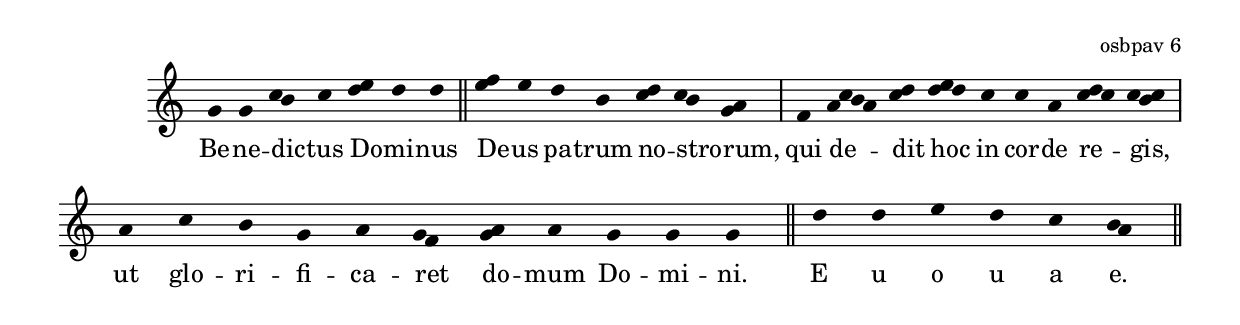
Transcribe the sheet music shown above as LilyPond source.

\version "2.19.32"

\include "../lib/synopsis.ily"

\score {
  \transpose c c' {
    \plainchant
    g4 g \melisma { c' b } c' \melisma { d' e' } d' d' \bar "||"
    \melisma { e' f' } e' d' b \melisma { c' d' } \melisma { c' b } \melisma { g a } \bar "|"
    f \melisma { a c' b a } \melisma { c' d' } \melisma { d' e' d' } c' c' a \melisma { c' d' c' } \melisma { c' b c' } \bar "|"
    a c' b g a \melisma { g f } \melisma { g a } a g g g \bar "||"
    d' d' e' d' c' \melisma { b a } \bar "||"
  }
  \addlyrics {
    Be -- ne -- dic -- tus Do -- mi -- nus
    De -- us pa -- trum no -- stro -- rum,
    qui de -- dit hoc in cor -- de re -- gis,
    ut glo -- ri -- fi -- ca -- ret do -- mum Do -- mi -- ni.
    E u o u a e.
  }
  \header {
    quid = "antiphona"
    fontes = "osbpav 6"
  }
}

%{
\score {
  \transpose c c' {
    \plainchant

  }
  \addlyrics {

  }
  \header {
    fontes = ""
  }
}
%}